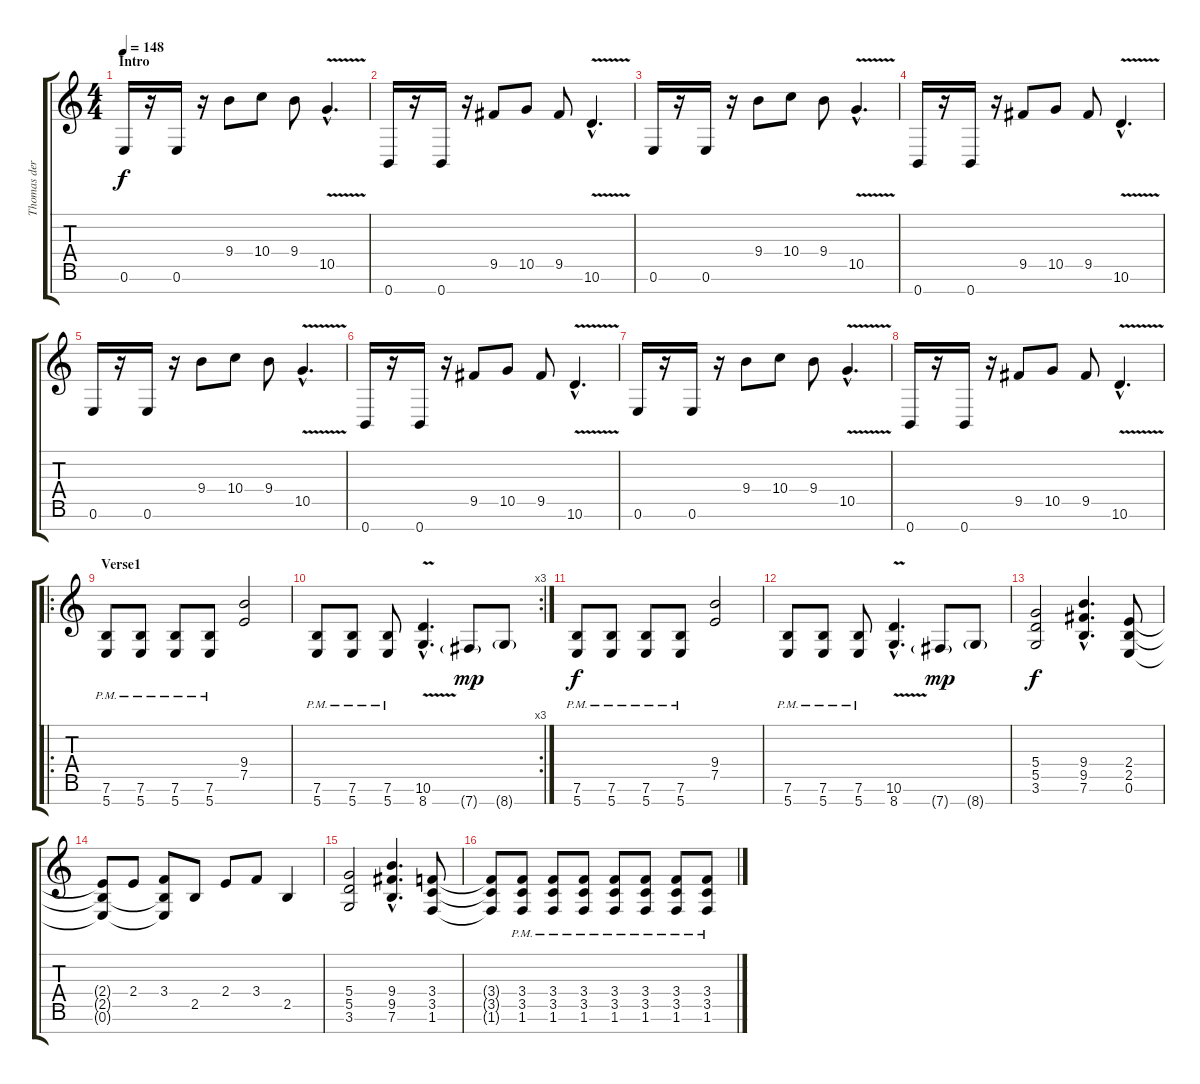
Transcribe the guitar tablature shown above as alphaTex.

\track ("Thomas der Münzer" "Thomas der") {instrument distortionguitar}
\staff {score tabs}
\tuning (E4 B3 G3 D3 A2 E2 B1) {hide}
\ts (4 4)
\section ("" "Intro")
\tempo 148
\clef g2
\ks c
0.6.16{dy f instrument distortionguitar} r.16 0.6.16 r.16 9.4.8 10.4.8 9.4.8 10.5{v hac}.4{d} |
0.7.16 r.16 0.7.16 r.16 9.5.8 10.5.8 9.5.8 10.6{v hac}.4{d} |
0.6.16 r.16 0.6.16 r.16 9.4.8 10.4.8 9.4.8 10.5{v hac}.4{d} |
0.7.16 r.16 0.7.16 r.16 9.5.8 10.5.8 9.5.8 10.6{v hac}.4{d} |
0.6.16 r.16 0.6.16 r.16 9.4.8 10.4.8 9.4.8 10.5{v hac}.4{d} |
0.7.16 r.16 0.7.16 r.16 9.5.8 10.5.8 9.5.8 10.6{v hac}.4{d} |
0.6.16 r.16 0.6.16 r.16 9.4.8 10.4.8 9.4.8 10.5{v hac}.4{d} |
0.7.16 r.16 0.7.16 r.16 9.5.8 10.5.8 9.5.8 10.6{v hac}.4{d} |
\ro
\section ("" "Verse1")
(7.6 5.7{pm}).8 (7.6{pm} 5.7{pm}).8 (7.6{pm} 5.7{pm}).8 (7.6{pm} 5.7{pm}).8 (9.4 7.5).2 |
\rc 3
(7.6{pm} 5.7{pm}).8 (7.6{pm} 5.7{pm}).8 (7.6{pm} 5.7{pm}).8 (10.6{hac} 8.7{v hac}).4{d} 7.7{g}.8{dy mp} 8.7{g}.8 |
(7.6{pm} 5.7{pm}).8{dy f} (7.6{pm} 5.7{pm}).8 (7.6{pm} 5.7{pm}).8 (7.6{pm} 5.7{pm}).8 (9.4 7.5).2 |
(7.6{pm} 5.7{pm}).8 (7.6{pm} 5.7{pm}).8 (7.6{pm} 5.7{pm}).8 (10.6{hac} 8.7{v hac}).4{d} 7.7{g}.8{dy mp} 8.7{g}.8 |
(5.4 5.5 3.6).2{dy f} (9.4{hac} 9.5{hac} 7.6{hac}).4{d} (2.4 2.5 0.6).8 |
(2.4{t} 2.5{t} 0.6{t}).8 2.4.8 (3.4 2.5{t} 0.6{t}).8 2.5.8 2.4.8 3.4.8 2.5.4 |
(5.4 5.5 3.6).2 (9.4{hac} 9.5{hac} 7.6{hac}).4{d} (3.4 3.5 1.6).8 |
(3.4{t} 3.5{t} 1.6{t}).8 (3.4{pm} 3.5{pm} 1.6{pm}).8 (3.4{pm} 3.5{pm} 1.6{pm}).8 (3.4{pm} 3.5{pm} 1.6{pm}).8 (3.4{pm} 3.5{pm} 1.6{pm}).8 (3.4{pm} 3.5{pm} 1.6{pm}).8 (3.4{pm} 3.5{pm} 1.6{pm}).8 (3.4{pm} 3.5{pm} 1.6{pm}).8
